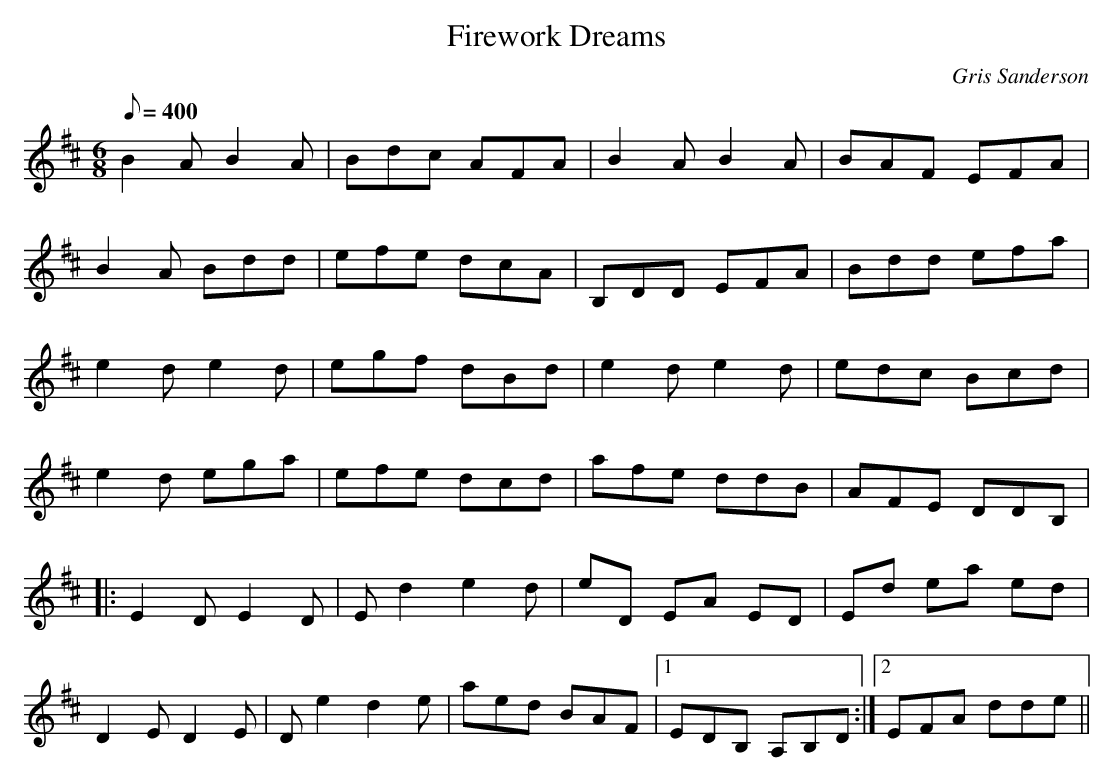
X:1
T:Firework Dreams
M:6/8
L:1/8
C:Gris Sanderson
Q:400
K:Bm
B2AB2A|Bdc AFA|B2A B2A|BAF EFA|
B2A Bdd|efe dcA|B,DD EFA|Bdd efa|
e2d e2d|egf dBd|e2d e2d|edc Bcd|
e2d ega|efe dcd|afe ddB|AFE DDB,|
|:E2DE2D|Ed2 e2d|eD EA ED|Ed ea ed|
D2ED2E|De2d2e|aed BAF|1EDB, A,B,D:|2EFA dde||
